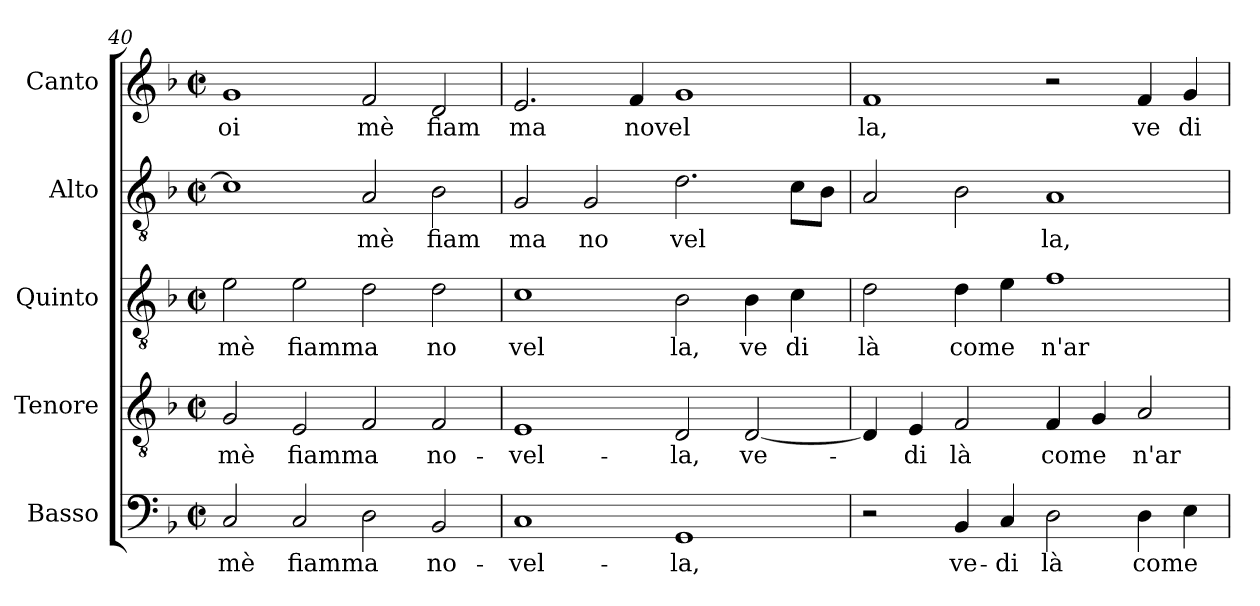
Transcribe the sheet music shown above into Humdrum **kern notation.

**kern	**text	**kern	**text	**kern	**text	**kern	**text	**kern	**text
*part5	*part5	*part4	*part4	*part3	*part3	*part2	*part2	*part1	*part1
*staff5	*staff5	*staff4	*staff4	*staff3	*staff3	*staff2	*staff2	*staff1	*staff1
*I"Basso	*	*I"Tenore	*	*I"Quinto	*	*I"Alto	*	*I"Canto	*
*clefF4	*	*clefGv2	*	*clefGv2	*	*clefGv2	*	*clefG2	*
*k[b-]	*	*k[b-]	*	*k[b-]	*	*k[b-]	*	*k[b-]	*
*F:	*	*F:	*	*F:	*	*F:	*	*F:	*
*M2/2	*	*M2/2	*	*M2/2	*	*M2/2	*	*M2/2	*
*met(c|)	*	*met(c|)	*	*met(c|)	*	*met(c|)	*	*met(c|)	*
=40	=40	=40	=40	=40	=40	=40	=40	=40	=40
!	!LO:LY:b:cj	!	!LO:LY:b:cj	!	!LO:LY:b:cj	!	!	!	!LO:LY:b:cj
2C/	-mè	2G/	-mè	2e\	mè	1c]	.	1g	oi
!	!LO:LY:b:cj	!	!LO:LY:b:cj	!	!LO:LY:b:cj	!	!	!	!
2C/	fiamma	2E/	fiamma	2e\	fiamma	.	.	.	.
!	!	!	!	!	!	!	!LO:LY:b:cj	!	!LO:LY:b:cj
2D\	.	2F/	.	2d\	.	2A/	mè	2f/	mè
!	!LO:LY:b:cj	!	!LO:LY:b:cj	!	!LO:LY:b:cj	!	!LO:LY:b:cj	!	!LO:LY:b:cj
2BB-/	no-	2F/	no-	2d\	no	2B-\	fiam	2d/	fiam
!!LO:LB:g=z
=41	=41	=41	=41	=41	=41	=41	=41	=41	=41
!	!LO:LY:b:cj	!	!LO:LY:b:cj	!	!LO:LY:b:cj	!	!LO:LY:b:cj	!	!LO:LY:b:cj
1C	-vel-	1E	-vel-	1c	vel	2G/	ma	2.e/	ma
!	!	!	!	!	!	!	!LO:LY:b:cj	!	!
.	.	.	.	.	.	2G/	no	.	.
!	!	!	!	!	!	!	!	!	!LO:LY:b
.	.	.	.	.	.	.	.	4f/	novel
!	!LO:LY:b:cj	!	!LO:LY:b:cj	!	!LO:LY:b:cj	!	!LO:LY:b	!	!
1GG	-la,	2D/	-la,	2B-\	la,	2.d\	vel	1g	.
!	!	!	!LO:LY:b:cj	!	!LO:LY:b:cj	!	!	!	!
.	.	[<2D/	ve-	4B-\	ve	.	.	.	.
!	!	!	!	!	!LO:LY:b:cj	!	!	!	!
.	.	.	.	4c\	di	8c\L	.	.	.
.	.	.	.	.	.	8B-\J	.	.	.
=42	=42	=42	=42	=42	=42	=42	=42	=42	=42
!	!	!	!	!	!LO:LY:b:cj	!	!	!	!LO:LY:b:cj
2r	.	4D/]	.	2d\	là	2A/	.	1f	la,
!	!	!	!LO:LY:b:cj	!	!	!	!	!	!
.	.	4E/	-di	.	.	.	.	.	.
!	!LO:LY:b:cj	!	!LO:LY:b:cj	!	!LO:LY:b	!	!	!	!
4BB-/	ve-	2F/	là	4d\	come	2B-\	.	.	.
!	!LO:LY:b:cj	!	!	!	!	!	!	!	!
4C/	-di	.	.	4e\	.	.	.	.	.
!	!LO:LY:b:cj	!	!LO:LY:b	!	!LO:LY:b:cj	!	!LO:LY:b:cj	!	!
2D\	là	4F/	come	1f	n'ar	1A	la,	2r	.
.	.	4G/	.	.	.	.	.	.	.
!	!LO:LY:b	!	!LO:LY:b:cj	!	!	!	!	!	!LO:LY:b:cj
4D\	come	2A/	n'ar-	.	.	.	.	4f/	ve
!	!	!	!	!	!	!	!	!	!LO:LY:b:cj
4E\	.	.	.	.	.	.	.	4g/	di
=	=	=	=	=	=	=	=	=	=
*-	*-	*-	*-	*-	*-	*-	*-	*-	*-
